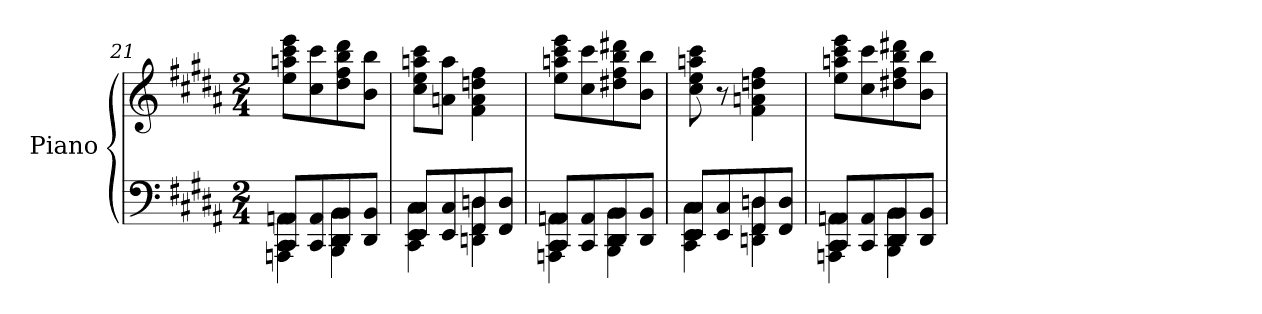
**kern	**kern
*part1	*part1
*staff2	*staff1
*I"Piano	*
*I'Pno.	*
!!LO:PB:g=z
*clefF4	*clefG2
*k[f#c#g#d#a#]	*k[f#c#g#d#a#]
*M2/4	*M2/4
=21	=21
*^	*
8CC#/ 8AAn/L	4AAAn\ 4CC#\ 4AA\	8ee\ 8aan\ 8ccc#\ 8eee\L
8CC#/ 8AA/	.	8cc#\ 8ccc#\
8DD#/ 8BB/	4BBB\ 4DD#\ 4BB\	8dd#\ 8ff#\ 8bb\ 8ddd#\
8DD#/ 8BB/J	.	8b\ 8bb\J
=22	=22	=22
8EE/ 8C#/L	4CC#\ 4EE\ 4C#\	8cc#\ 8ee\ 8aan\ 8ccc#\L
8EE/ 8C#/	.	8an\ 8aa\J
8FF#/ 8Dn/	4DDn\ 4FF#\ 4D\	4f#\ 4a\ 4ddn\ 4ff#\
8FF#/ 8D/J	.	.
=23	=23	=23
8CC#/ 8AAn/L	4AAAn\ 4CC#\ 4AA\	8ee\ 8aan\ 8ccc#\ 8eee\L
8CC#/ 8AA/	.	8cc#\ 8ccc#\
8DD#/ 8BB/	4BBB\ 4DD#\ 4BB\	8dd#X\ 8ff#\ 8bb\ 8ddd#X\
8DD#/ 8BB/J	.	8b\ 8bb\J
=24	=24	=24
8EE/ 8C#/L	4CC#\ 4EE\ 4C#\	8cc#\ 8ee\ 8aan\ 8ccc#\
8EE/ 8C#/	.	8r
8FF#/ 8Dn/	4DDn\ 4FF#\ 4D\	4f#\ 4an\ 4ddn\ 4ff#\
8FF#/ 8D/J	.	.
=25	=25	=25
8CC#/ 8AAn/L	4AAAn\ 4CC#\ 4AA\	8ee\ 8aan\ 8ccc#\ 8eee\L
8CC#/ 8AA/	.	8cc#\ 8ccc#\
8DD#/ 8BB/	4BBB\ 4DD#\ 4BB\	8dd#X\ 8ff#\ 8bb\ 8ddd#X\
8DD#/ 8BB/J	.	8b\ 8bb\J
*v	*v	*
=	=
*-	*-
